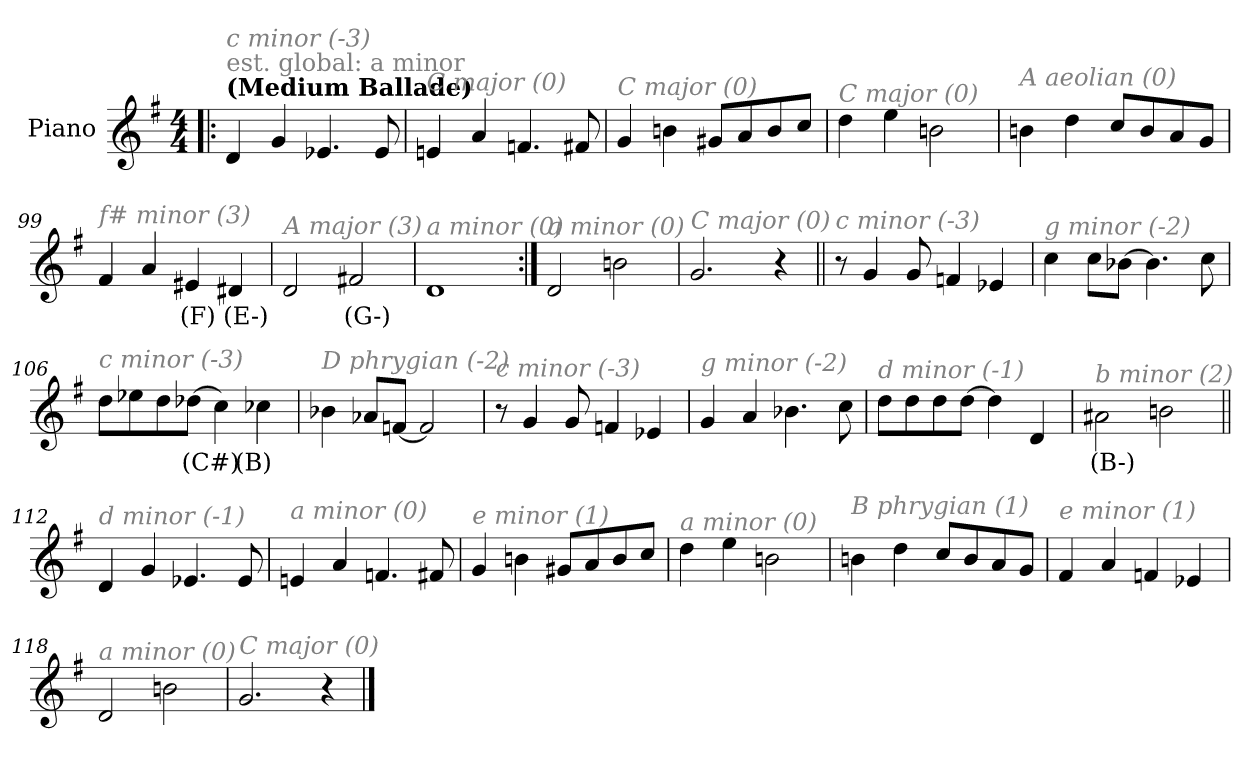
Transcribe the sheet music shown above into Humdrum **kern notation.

**kern	**text
*part1	*part1
*staff1	*staff1
*I"Piano	*
*I'Pno.	*
*clefG2	*
*k[f#]	*
*M4/4	*
=1!|:	=1!|:
!LO:TX:a:B:t=(Medium Ballade)	!
!LO:TX:a:color=#808080:t=est. global&colon; a minor	!
!LO:TX:i:color=#808080:t=c minor (-3)	!
4d/	.
4g/	.
4.e-X/	.
8e-/	.
=95	=95
!LO:TX:i:color=#808080:t=C major (0)	!
4en/	.
4a/	.
4.fn/	.
8f#X/	.
=96	=96
!LO:TX:i:color=#808080:t=C major (0)	!
4g/	.
4bn\	.
8g#X/L	.
8a/	.
8b/	.
8cc/J	.
=97	=97
!LO:TX:i:color=#808080:t=C major (0)	!
4dd\	.
4ee\	.
2bn\	.
!!LO:LB:g=z
=98	=98
!LO:TX:i:color=#808080:t=A aeolian (0)	!
4bn\	.
4dd\	.
8cc/L	.
8b/	.
8a/	.
8g/J	.
=99	=99
!LO:TX:i:color=#808080:t=f# minor (3)	!
4f#/	.
4a/	.
4e#Xi/	(F)
4d#Xi/	(E-)
=100	=100
!LO:TX:i:color=#808080:t=A major (3)	!
2d/	.
2f#Xi/	(G-)
=101	=101
!LO:TX:i:color=#808080:t=a minor (0)	!
1d	.
=102:|!	=102:|!
!LO:TX:i:color=#808080:t=a minor (0)	!
2d/	.
2bn\	.
=103	=103
!LO:TX:i:color=#808080:t=C major (0)	!
2.g/	.
4r	.
!!LO:LB:g=z
=104||	=104||
!LO:TX:i:color=#808080:t=c minor (-3)	!
8r	.
4g/	.
8g/	.
4fn/	.
4e-X/	.
=105	=105
!LO:TX:i:color=#808080:t=g minor (-2)	!
4cc\	.
8cc\L	.
[8b-X\J	.
4.b-\]	.
8cc\	.
=106	=106
!LO:TX:i:color=#808080:t=c minor (-3)	!
8dd\L	.
8ee-X\	.
8dd\	.
[8dd-Xi\J	(C#)
4cc#\]	.
4cc-Xj\	(B)
=107	=107
!LO:TX:i:color=#808080:t=D phrygian (-2)	!
4b-X\	.
8a-X/L	.
[8fn/J	.
2f/]	.
!!LO:LB:g=z
=108	=108
!LO:TX:i:color=#808080:t=c minor (-3)	!
8r	.
4g/	.
8g/	.
4fn/	.
4e-X/	.
=109	=109
!LO:TX:i:color=#808080:t=g minor (-2)	!
4g/	.
4a/	.
4.b-X\	.
8cc\	.
=110	=110
!LO:TX:i:color=#808080:t=d minor (-1)	!
8dd\L	.
8dd\	.
8dd\	.
[8dd\J	.
4dd\]	.
4d/	.
=111	=111
!LO:TX:i:color=#808080:t=b minor (2)	!
2a#Xi\	(B-)
2bn\	.
!!LO:LB:g=z
=112||	=112||
!LO:TX:i:color=#808080:t=d minor (-1)	!
4d/	.
4g/	.
4.e-X/	.
8e-/	.
=113	=113
!LO:TX:i:color=#808080:t=a minor (0)	!
4en/	.
4a/	.
4.fn/	.
8f#X/	.
=114	=114
!LO:TX:i:color=#808080:t=e minor (1)	!
4g/	.
4bn\	.
8g#X/L	.
8a/	.
8b/	.
8cc/J	.
=115	=115
!LO:TX:i:color=#808080:t=a minor (0)	!
4dd\	.
4ee\	.
2bn\	.
!!LO:LB:g=z
=116	=116
!LO:TX:i:color=#808080:t=B phrygian (1)	!
4bn\	.
4dd\	.
8cc/L	.
8b/	.
8a/	.
8g/J	.
=117	=117
!LO:TX:i:color=#808080:t=e minor (1)	!
4f#/	.
4a/	.
4fn/	.
4e-XZ/	.
=118	=118
!LO:TX:i:color=#808080:t=a minor (0)	!
2d/	.
2bn\	.
=119	=119
!LO:TX:i:color=#808080:t=C major (0)	!
2.g/	.
4r	.
==	==
*-	*-
